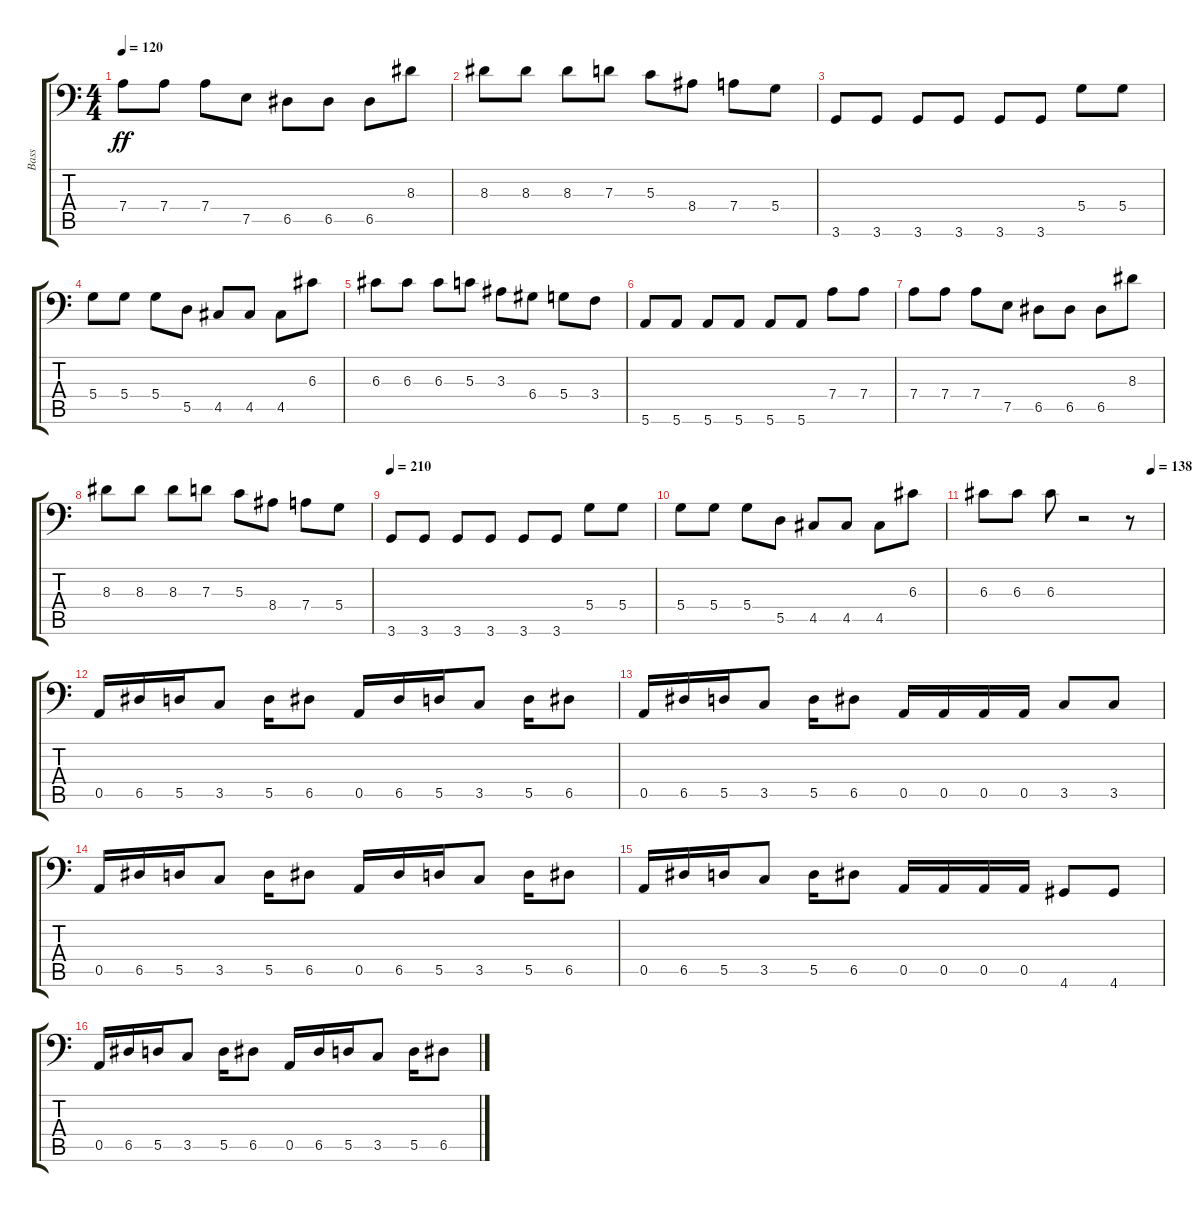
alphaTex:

\track ("Bass" "Bass") {instrument electricbasspick}
\staff {score tabs}
\tuning (E3 B2 G2 D2 A1 E1) {hide}
\ts (4 4)
\tempo 120
\clef f4
\ks c
7.4.8{dy ff} 7.4.8 7.4.8 7.5.8 6.5.8 6.5.8 6.5.8 8.3.8 |
8.3.8 8.3.8 8.3.8 7.3.8 5.3.8 8.4.8 7.4.8 5.4.8 |
3.6.8 3.6.8 3.6.8 3.6.8 3.6.8 3.6.8 5.4.8 5.4.8 |
5.4.8 5.4.8 5.4.8 5.5.8 4.5.8 4.5.8 4.5.8 6.3.8 |
6.3.8 6.3.8 6.3.8 5.3.8 3.3.8 6.4.8 5.4.8 3.4.8 |
5.6.8 5.6.8 5.6.8 5.6.8 5.6.8 5.6.8 7.4.8 7.4.8 |
7.4.8 7.4.8 7.4.8 7.5.8 6.5.8 6.5.8 6.5.8 8.3.8 |
8.3.8 8.3.8 8.3.8 7.3.8 5.3.8 8.4.8 7.4.8 5.4.8 |
\tempo 210
3.6.8 3.6.8 3.6.8 3.6.8 3.6.8 3.6.8 5.4.8 5.4.8 |
5.4.8 5.4.8 5.4.8 5.5.8 4.5.8 4.5.8 4.5.8 6.3.8 |
\tempo (138 0.9375)
6.3.8 6.3.8 6.3.8 r.2 r.8 |
0.5.16 6.5.16 5.5.16 3.5.8 5.5.16 6.5.8 0.5.16 6.5.16 5.5.16 3.5.8 5.5.16 6.5.8 |
0.5.16 6.5.16 5.5.16 3.5.8 5.5.16 6.5.8 0.5.16 0.5.16 0.5.16 0.5.16 3.5.8 3.5.8 |
0.5.16 6.5.16 5.5.16 3.5.8 5.5.16 6.5.8 0.5.16 6.5.16 5.5.16 3.5.8 5.5.16 6.5.8 |
0.5.16 6.5.16 5.5.16 3.5.8 5.5.16 6.5.8 0.5.16 0.5.16 0.5.16 0.5.16 4.6.8 4.6.8 |
0.5.16 6.5.16 5.5.16 3.5.8 5.5.16 6.5.8 0.5.16 6.5.16 5.5.16 3.5.8 5.5.16 6.5.8
